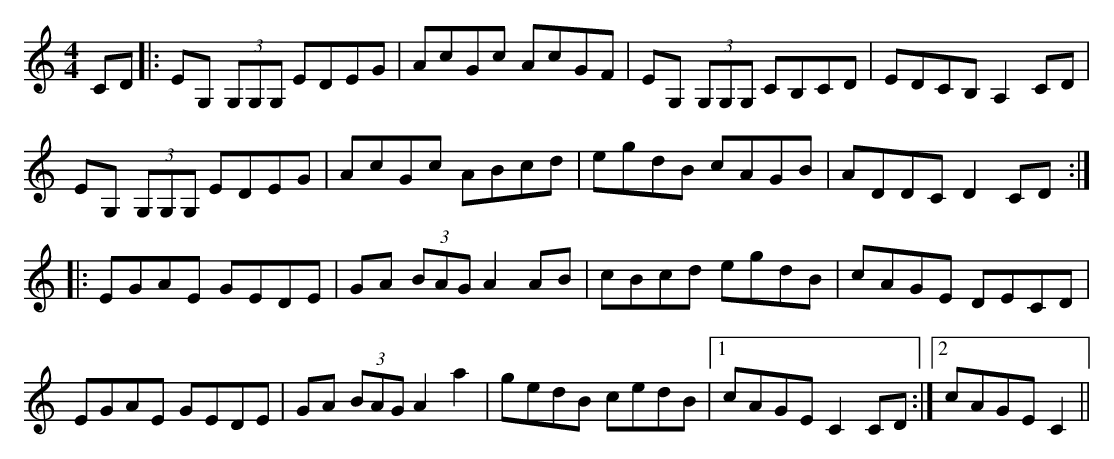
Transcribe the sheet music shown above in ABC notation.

X:1
M:4/4
K:C
CD|:EG, (3G,G,G, EDEG|AcGc AcGF|EG, (3G,G,G, CB,CD|EDCB, A,2CD|
EG, (3G,G,G, EDEG|AcGc ABcd|egdB cAGB|ADDC D2CD:|
|:EGAE GEDE|GA (3BAG A2AB|cBcd egdB|cAGE DECD|
EGAE GEDE|GA (3BAG A2 a2|gedB cedB|1 cAGE C2CD:|2 cAGE C2||
